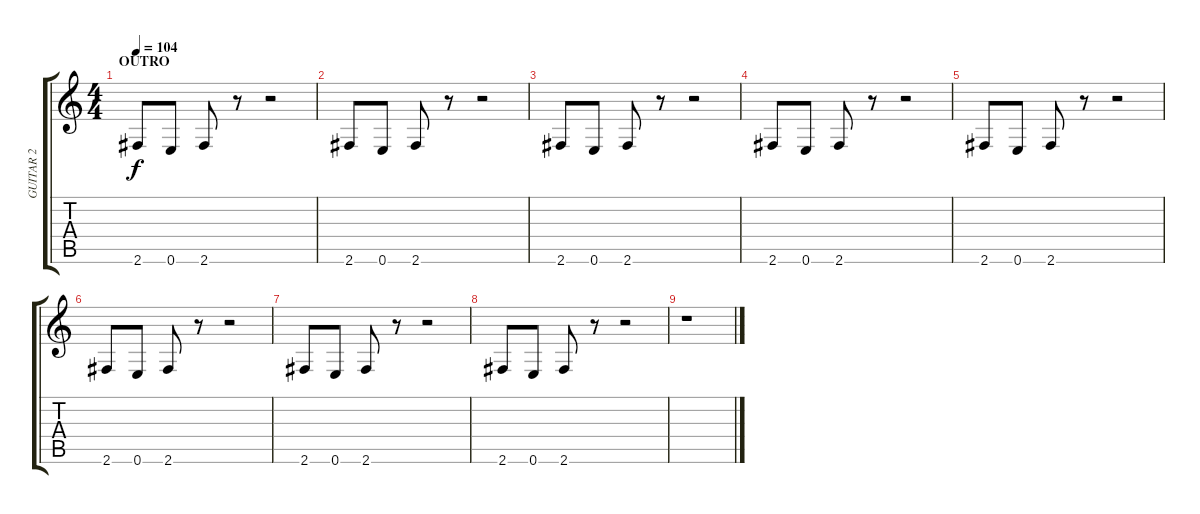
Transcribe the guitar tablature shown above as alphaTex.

\track ("GUITAR 2" "GUITAR 2") {instrument distortionguitar}
\staff {score tabs}
\tuning (E4 B3 G3 D3 A2 E2) {hide}
\ts (4 4)
\section ("" "OUTRO")
\tempo 104
\clef g2
\ks c
2.6.8{dy f} 0.6.8 2.6.8 r.8 r.2 |
2.6.8 0.6.8 2.6.8 r.8 r.2 |
2.6.8 0.6.8 2.6.8 r.8 r.2 |
2.6.8 0.6.8 2.6.8 r.8 r.2 |
2.6.8 0.6.8 2.6.8 r.8 r.2 |
2.6.8 0.6.8 2.6.8 r.8 r.2 |
2.6.8 0.6.8 2.6.8 r.8 r.2 |
2.6.8 0.6.8 2.6.8 r.8 r.2 |
r.1
